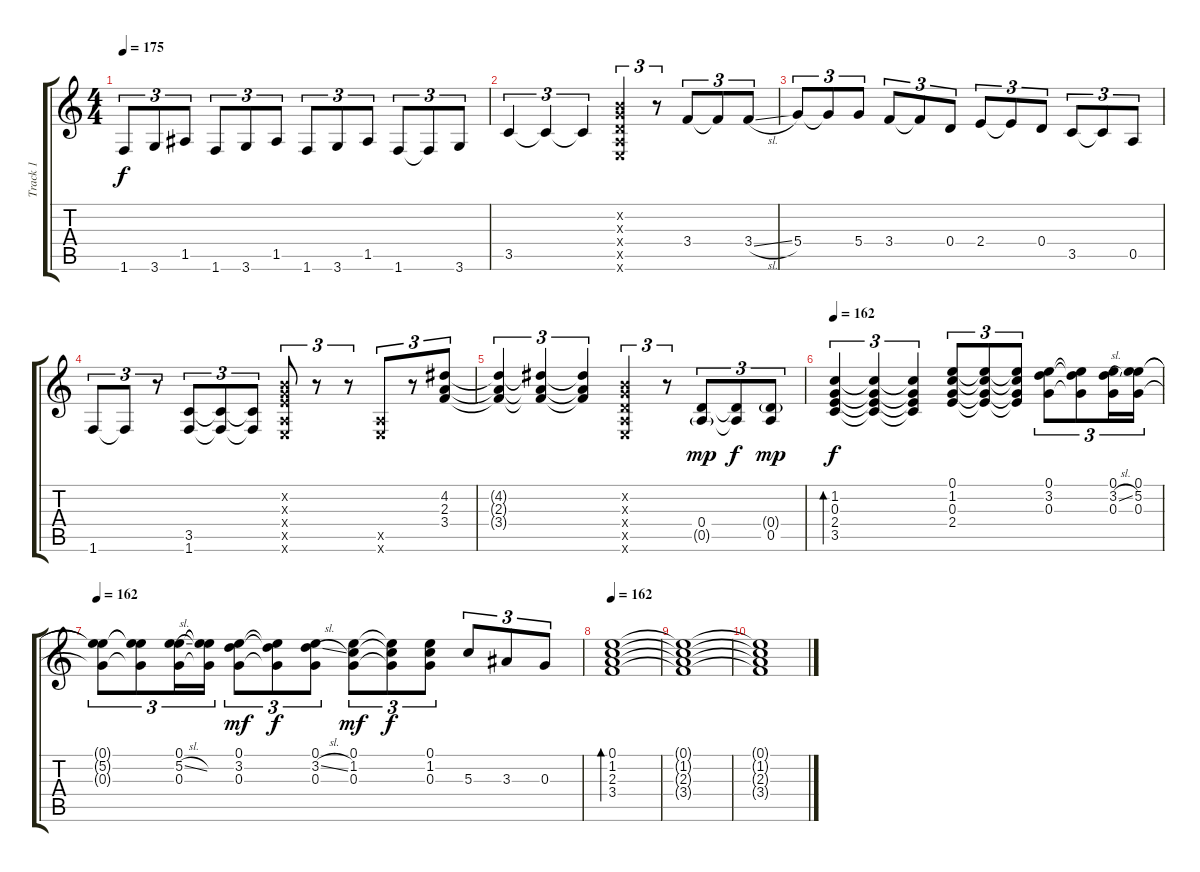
\track ("Track 1" "Track 1") {instrument acousticguitarsteel}
\staff {score tabs}
\tuning (E4 B3 G3 D3 A2 E2) {hide}
\ts (4 4)
\tempo 175
\clef g2
\ks c
1.6.8{tu (3 2) dy f} 3.6.8{tu (3 2)} 1.5.8{tu (3 2)} 1.6.8{tu (3 2)} 3.6.8{tu (3 2)} 1.5.8{tu (3 2)} 1.6.8{tu (3 2)} 3.6.8{tu (3 2)} 1.5.8{tu (3 2)} 1.6.8{tu (3 2)} 1.6{t}.8{tu (3 2)} 3.6.8{tu (3 2)} |
3.5.4{tu (3 2)} 3.5{t}.4{tu (3 2)} 3.5{t}.4{tu (3 2)} (0.2{x} 0.3{x} 0.4{x} 0.5{x} 0.6{x}).4{tu (3 2)} r.8{tu (3 2)} 3.4.8{tu (3 2)} 3.4{t}.8{tu (3 2)} 3.4{sl}.8{tu (3 2)} |
5.4.8{tu (3 2)} 5.4{t}.8{tu (3 2)} 5.4.8{tu (3 2)} 3.4.8{tu (3 2)} 3.4{t}.8{tu (3 2)} 0.4.8{tu (3 2)} 2.4.8{tu (3 2)} 2.4{t}.8{tu (3 2)} 0.4.8{tu (3 2)} 3.5.8{tu (3 2)} 3.5{t}.8{tu (3 2)} 0.5.8{tu (3 2)} |
1.6.8{tu (3 2)} 1.6{t}.8{tu (3 2)} r.8{tu (3 2)} (3.5 1.6).8{tu (3 2)} (3.5{t} 1.6{t}).8{tu (3 2)} (3.5{t} 1.6{t}).8{tu (3 2)} (0.2{x} 0.3{x} 2.4{x} 0.5{x} 0.6{x}).8{tu (3 2)} r.8{tu (3 2)} r.8{tu (3 2)} (0.5{x} 0.6{x}).8{tu (3 2)} r.8{tu (3 2)} (4.2 2.3 3.4).8{tu (3 2)} |
(4.2{t} 2.3{t} 3.4{t}).4{tu (3 2)} (4.2{t} 2.3{t} 3.4{t}).4{tu (3 2)} (4.2{t} 2.3{t} 3.4{t}).4{tu (3 2)} (0.2{x} 0.3{x} 0.4{x} 0.5{x} 0.6{x}).4{tu (3 2)} r.8{tu (3 2)} (0.4 0.5{g}).8{tu (3 2) dy mp} (0.4{t} 0.5{t}).8{tu (3 2) dy f} (0.4{g} 0.5).8{tu (3 2) dy mp} |
\tempo 162
(1.2 0.3 2.4 3.5).4{tu (3 2) bd 120 dy f} (1.2{t} 0.3{t} 2.4{t} 3.5{t}).4{tu (3 2)} (1.2{t} 0.3{t} 2.4{t} 3.5{t}).4{tu (3 2)} (0.1 1.2 0.3 2.4).8{tu (3 2)} (0.1{t} 1.2{t} 0.3{t} 2.4{t}).8{tu (3 2)} (0.1{t} 1.2{t} 0.3{t} 2.4{t}).8{tu (3 2)} (0.1 3.2 0.3).8{tu (3 2)} (0.1{t} 3.2{t} 0.3{t}).8{tu (3 2)} (0.1 3.2{sl} 0.3).16{tu (3 2)} (0.1 5.2 0.3).16{tu (3 2)} |
\tempo 162
(0.1{t} 5.2{t} 0.3{t}).8{tu (3 2)} (0.1{t} 5.2{t} 0.3{t}).8{tu (3 2)} (0.1 5.2{sl} 0.3).16{tu (3 2)} (0.1{t} 5.2{t} 0.3{t}).16{tu (3 2)} (0.1 3.2 0.3).8{tu (3 2) dy mf} (0.1{t} 3.2{t} 0.3{t}).8{tu (3 2) dy f} (0.1 3.2{sl} 0.3).8{tu (3 2)} (0.1 1.2 0.3).8{tu (3 2) dy mf} (0.1{t} 1.2{t} 0.3{t}).8{tu (3 2) dy f} (0.1 1.2 0.3).8{tu (3 2)} 5.3.8{tu (3 2)} 3.3.8{tu (3 2)} 0.3.8{tu (3 2)} |
\tempo 162
(0.1 1.2 2.3 3.4).1{bd 240} |
(0.1{t} 1.2{t} 2.3{t} 3.4{t}).1 |
(0.1{t} 1.2{t} 2.3{t} 3.4{t}).1
